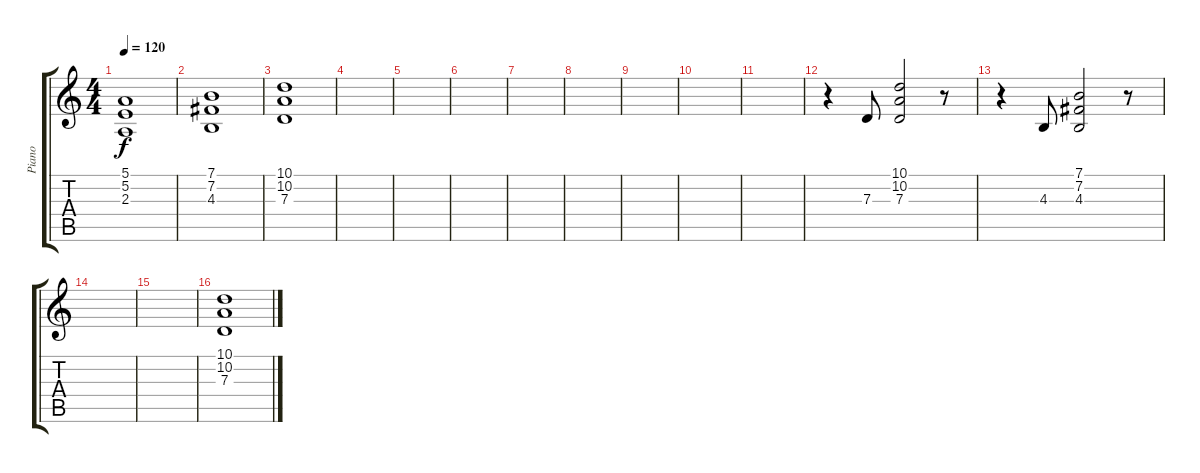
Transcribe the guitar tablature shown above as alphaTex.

\track ("Piano" "Piano") {instrument acousticgrandpiano}
\staff {score tabs}
\tuning (E4 B3 G3 D3 A2 E2) {hide}
\ts (4 4)
\tempo 120
\clef g2
\ks c
(5.1 5.2 2.3).1{dy f} |
(7.1 7.2 4.3).1 |
(10.1 10.2 7.3).1 |
|
|
|
|
|
|
|
|
r.4 7.3.8 (10.1 10.2 7.3).2 r.8 |
r.4 4.3.8 (7.1 7.2 4.3).2 r.8 |
|
|
(10.1 10.2 7.3).1
